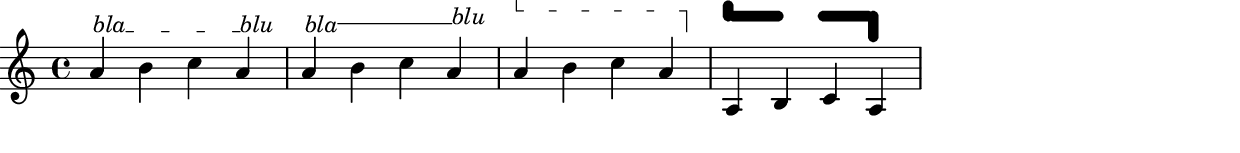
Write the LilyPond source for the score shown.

%% Generated by lilypond-book.py
%% Options: [exampleindent=10.16\mm,indent=0\mm,line-width=160\mm]
\include "lilypond-book-preamble.ly"


% ****************************************************************
% Start cut-&-pastable-section
% ****************************************************************



\paper {
  indent = 0\mm
  line-width = 160\mm
  % offset the left padding, also add 1mm as lilypond creates cropped
  % images with a little space on the right
  line-width = #(- line-width (* mm  3.000000) (* mm 1))
}

\layout {
  
}





% ****************************************************************
% ly snippet:
% ****************************************************************
\sourcefilename "creating-text-spanners.ly"
\sourcefileline 0
%% DO NOT EDIT this file manually; it is automatically
%% generated from LSR http://lsr.dsi.unimi.it
%% Make any changes in LSR itself, or in Documentation/snippets/new/ ,
%% and then run scripts/auxiliar/makelsr.py
%%
%% This file is in the public domain.
\version "2.17.6"

\header {
%% Translation of GIT committish: 56145dfed8f19bb34459d5b40cab388776d2ec49
  texidoces = "
Las instrucciones @code{\\startTextSpan} y @code{\\stopTextSpan}
permiten la creación de elementos de extensión textuales tan
fácilmente como indicaciones de pedal u
octavaciones. Sobreescribimos ciertas propiedades del objeto
@code{TextSpanner} para modificar su salida.

"
  doctitlees = "Crear elementos de extensión textuales"

%% Translation of GIT committish: 64d521c30b929ac9be37823df577b8f02c8cf0ee
  texidocfr = "
Les commandes @code{\\startTextSpan} et @code{\\stopTextSpan} permettent
d'ajouter une ligne de prolongation aux indications textuelles, à
l'instar des indications de pédale ou d'octaviation.  Jouer sur les
propriétés de l'objet @code{TextSpanner} permet d'en modifier le rendu.

"
  doctitlefr = "Création d'extensions de texte"

  lsrtags = "expressive-marks, text, tweaks-and-overrides"

  texidoc = "
The @code{\\startTextSpan} and @code{\\stopTextSpan} commands allow the
creation of text spanners as easily as pedal indications or
octavations. Override some properties of the @code{TextSpanner} object
to modify its output.

"
  doctitle = "Creating text spanners"
} % begin verbatim


\paper { ragged-right = ##f }

\relative c'' {
  \override TextSpanner.bound-details.left.text = #"bla"
  \override TextSpanner.bound-details.right.text = #"blu"
  a4 \startTextSpan
  b4 c
  a4 \stopTextSpan

  \override TextSpanner.style = #'line
  \once \override TextSpanner.bound-details.left.stencil-align-dir-y = #CENTER
  a4 \startTextSpan
  b4 c
  a4 \stopTextSpan

  \override TextSpanner.style = #'dashed-line
  \override TextSpanner.bound-details.left.text =
    \markup { \draw-line #'(0 . 1) }
  \override TextSpanner.bound-details.right.text =
    \markup { \draw-line #'(0 . -2) }
  \once \override TextSpanner.bound-details.right.padding = #-2

  a4 \startTextSpan
  b4 c
  a4 \stopTextSpan

  \set Staff.middleCPosition = #-13
  \override TextSpanner.dash-period = #10
  \override TextSpanner.dash-fraction = #0.5
  \override TextSpanner.thickness = #10
  a4 \startTextSpan
  b4 c
  a4 \stopTextSpan
}



% ****************************************************************
% end ly snippet
% ****************************************************************
